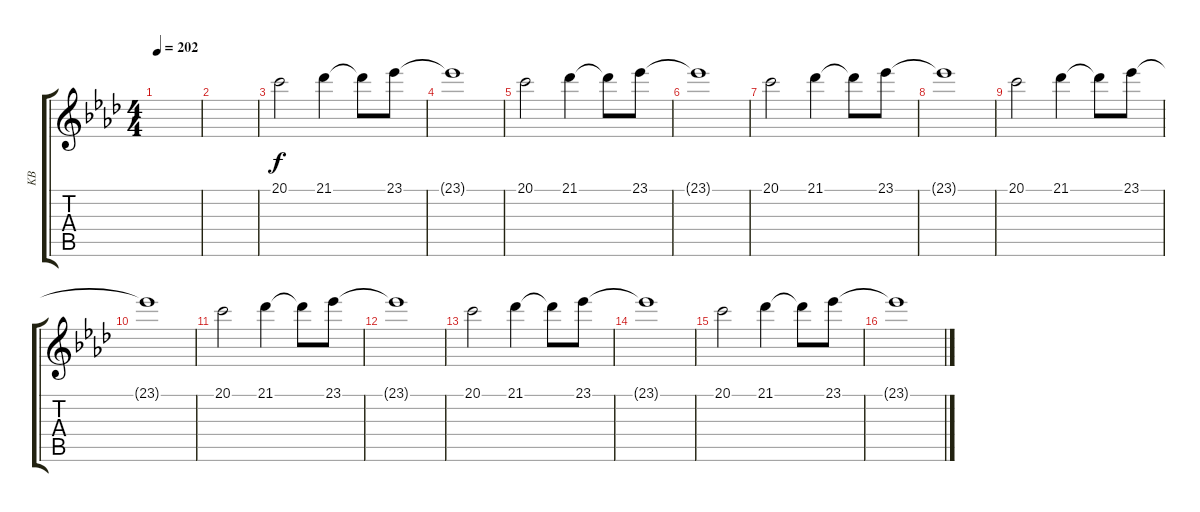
\track ("KB" "KB") {instrument fx8scifi}
\staff {score tabs}
\tuning (E4 B3 G3 D3 A2 E2) {hide}
\ts (4 4)
\tempo 202
\clef g2
\ks ab
|
|
20.1.2{volume 16 instrument pad8sweep} 21.1.4 21.1{t}.8 23.1.8 |
23.1{t}.1 |
20.1.2 21.1.4 21.1{t}.8 23.1.8 |
23.1{t}.1 |
20.1.2 21.1.4 21.1{t}.8 23.1.8 |
23.1{t}.1 |
20.1.2 21.1.4 21.1{t}.8 23.1.8 |
23.1{t}.1 |
20.1.2 21.1.4 21.1{t}.8 23.1.8 |
23.1{t}.1 |
20.1.2 21.1.4 21.1{t}.8 23.1.8 |
23.1{t}.1 |
20.1.2 21.1.4 21.1{t}.8 23.1.8 |
23.1{t}.1
